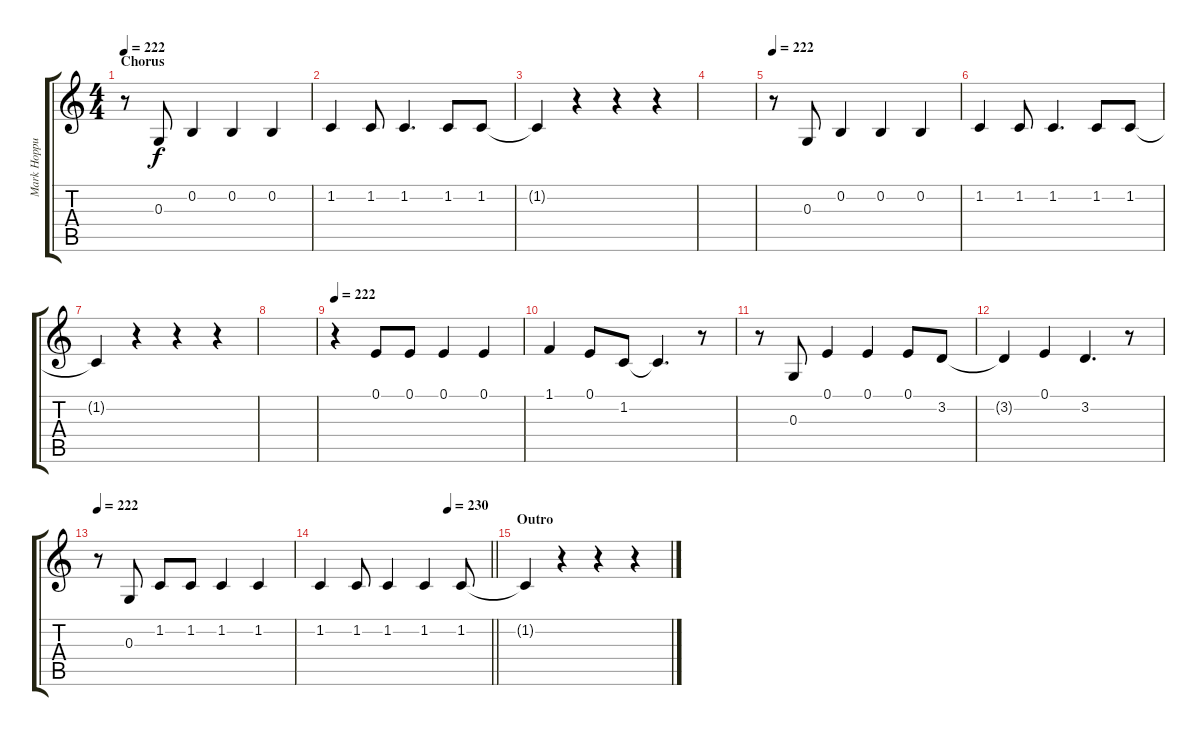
\track ("Mark Hoppus - Vocals" "Mark Hoppu") {instrument altosax}
\staff {score tabs}
\tuning (E4 B3 G3 D3 A2 E2) {hide}
\ts (4 4)
\section ("" "Chorus")
\tempo 222
\clef g2
\ks c
r.8{dy f} 0.3.8 0.2.4 0.2.4 0.2.4 |
1.2.4 1.2.8 1.2.4{d} 1.2.8 1.2.8 |
1.2{t}.4 r.4 r.4 r.4 |
|
\tempo 222
r.8 0.3.8 0.2.4 0.2.4 0.2.4 |
1.2.4 1.2.8 1.2.4{d} 1.2.8 1.2.8 |
1.2{t}.4 r.4 r.4 r.4 |
|
\tempo 222
r.4 0.1.8 0.1.8 0.1.4 0.1.4 |
1.1.4 0.1.8 1.2.8 1.2{t}.4{d} r.8 |
r.8 0.3.8 0.1.4 0.1.4 0.1.8 3.2.8 |
3.2{t}.4 0.1.4 3.2.4{d} r.8 |
\tempo 222
r.8 0.3.8 1.2.8 1.2.8 1.2.4 1.2.4 |
\tempo (230 0.75)
\barLineRight lightlight
1.2.4 1.2.8 1.2.4 1.2.4 1.2.8 |
\section ("" "Outro")
1.2{t}.4 r.4 r.4 r.4
